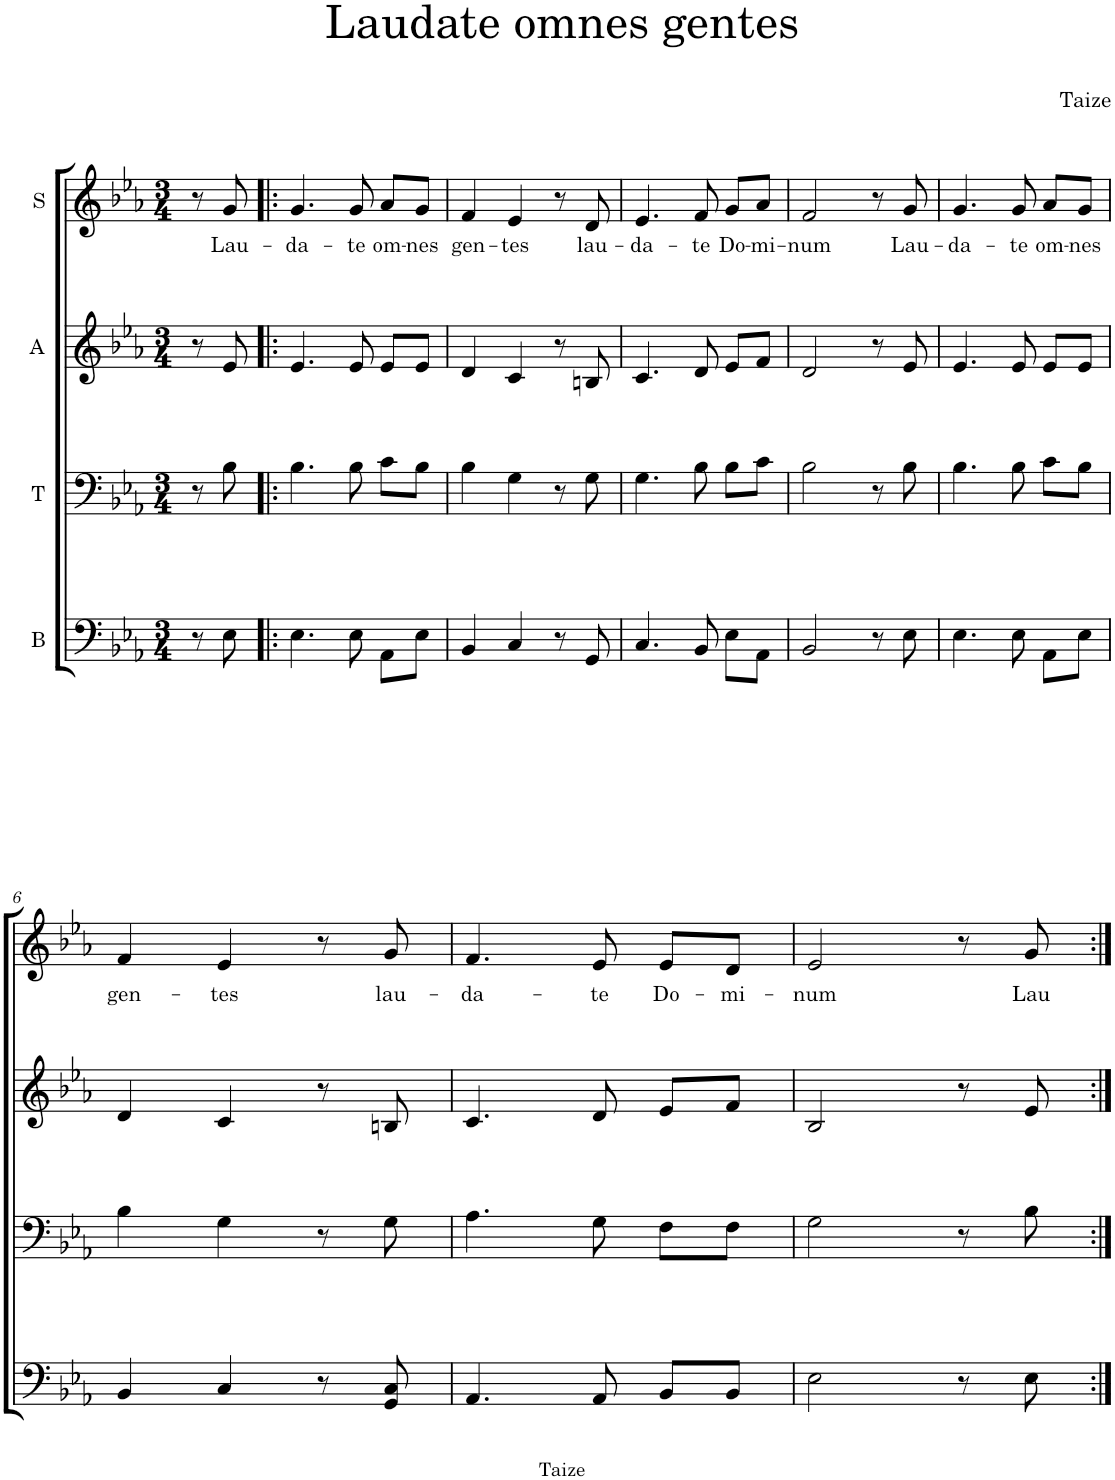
**kern	**kern	**kern	**kern	**text
*part4	*part3	*part2	*part1	*part1
*staff4	*staff3	*staff2	*staff1	*staff1
*I"B	*I"T	*I"A	*I"S	*
*clefF4	*clefF4	*clefG2	*clefG2	*
*k[b-e-a-]	*k[b-e-a-]	*k[b-e-a-]	*k[b-e-a-]	*
*M3/4	*M3/4	*M3/4	*M3/4	*
=	=	=	=	=
8r	8r	8r	8r	.
!	!	!	!	!LO:LY:b
8E-\	8B-\	8e-/	8g/	Lau-
=1!|:	=1!|:	=1!|:	=1!|:	=1!|:
!	!	!	!	!LO:LY:b
4.E-\	4.B-\	4.e-/	4.g/	-da-
!	!	!	!	!LO:LY:b
8E-\	8B-\	8e-/	8g/	-te
!	!	!	!	!LO:LY:b
8AA-\L	8c\L	8e-/L	8a-/L	om-
!	!	!	!	!LO:LY:b
8E-\J	8B-\J	8e-/J	8g/J	-nes
=2	=2	=2	=2	=2
!	!	!	!	!LO:LY:b
4BB-/	4B-\	4d/	4f/	gen-
!	!	!	!	!LO:LY:b
4C/	4G\	4c/	4e-/	-tes
8r	8r	8r	8r	.
!	!	!	!	!LO:LY:b
8GG/	8G\	8Bn/	8d/	lau-
=3	=3	=3	=3	=3
!	!	!	!	!LO:LY:b
4.C/	4.G\	4.c/	4.e-/	-da-
!	!	!	!	!LO:LY:b
8BB-/	8B-\	8d/	8f/	-te
!	!	!	!	!LO:LY:b
8E-\L	8B-\L	8e-/L	8g/L	Do-
!	!	!	!	!LO:LY:b
8AA-\J	8c\J	8f/J	8a-/J	-mi-
=4	=4	=4	=4	=4
!	!	!	!	!LO:LY:b
2BB-/	2B-\	2d/	2f/	-num
8r	8r	8r	8r	.
!	!	!	!	!LO:LY:b
8E-\	8B-\	8e-/	8g/	Lau-
=5	=5	=5	=5	=5
!	!	!	!	!LO:LY:b
4.E-\	4.B-\	4.e-/	4.g/	-da-
!	!	!	!	!LO:LY:b
8E-\	8B-\	8e-/	8g/	-te
!	!	!	!	!LO:LY:b
8AA-\L	8c\L	8e-/L	8a-/L	om-
!	!	!	!	!LO:LY:b
8E-\J	8B-\J	8e-/J	8g/J	-nes
!!LO:LB:g=z
=6	=6	=6	=6	=6
!	!	!	!	!LO:LY:b
4BB-/	4B-\	4d/	4f/	gen-
!	!	!	!	!LO:LY:b
4C/	4G\	4c/	4e-/	-tes
8r	8r	8r	8r	.
!	!	!	!	!LO:LY:b
8GG/ 8C/	8G\	8Bn/	8g/	lau-
=7	=7	=7	=7	=7
!	!	!	!	!LO:LY:b
4.AA-/	4.A-\	4.c/	4.f/	-da-
!	!	!	!	!LO:LY:b
8AA-/	8G\	8d/	8e-/	-te
!	!	!	!	!LO:LY:b
8BB-/L	8F\L	8e-/L	8e-/L	Do-
!	!	!	!	!LO:LY:b
8BB-/J	8F\J	8f/J	8d/J	-mi-
=8	=8	=8	=8	=8
!	!	!	!	!LO:LY:b
2E-\	2G\	2B-/	2e-/	-num
8r	8r	8r	8r	.
!	!	!	!	!LO:LY:b
8E-\	8B-\	8e-/	8g/	Lau
=:|!	=:|!	=:|!	=:|!	=:|!
*-	*-	*-	*-	*-
